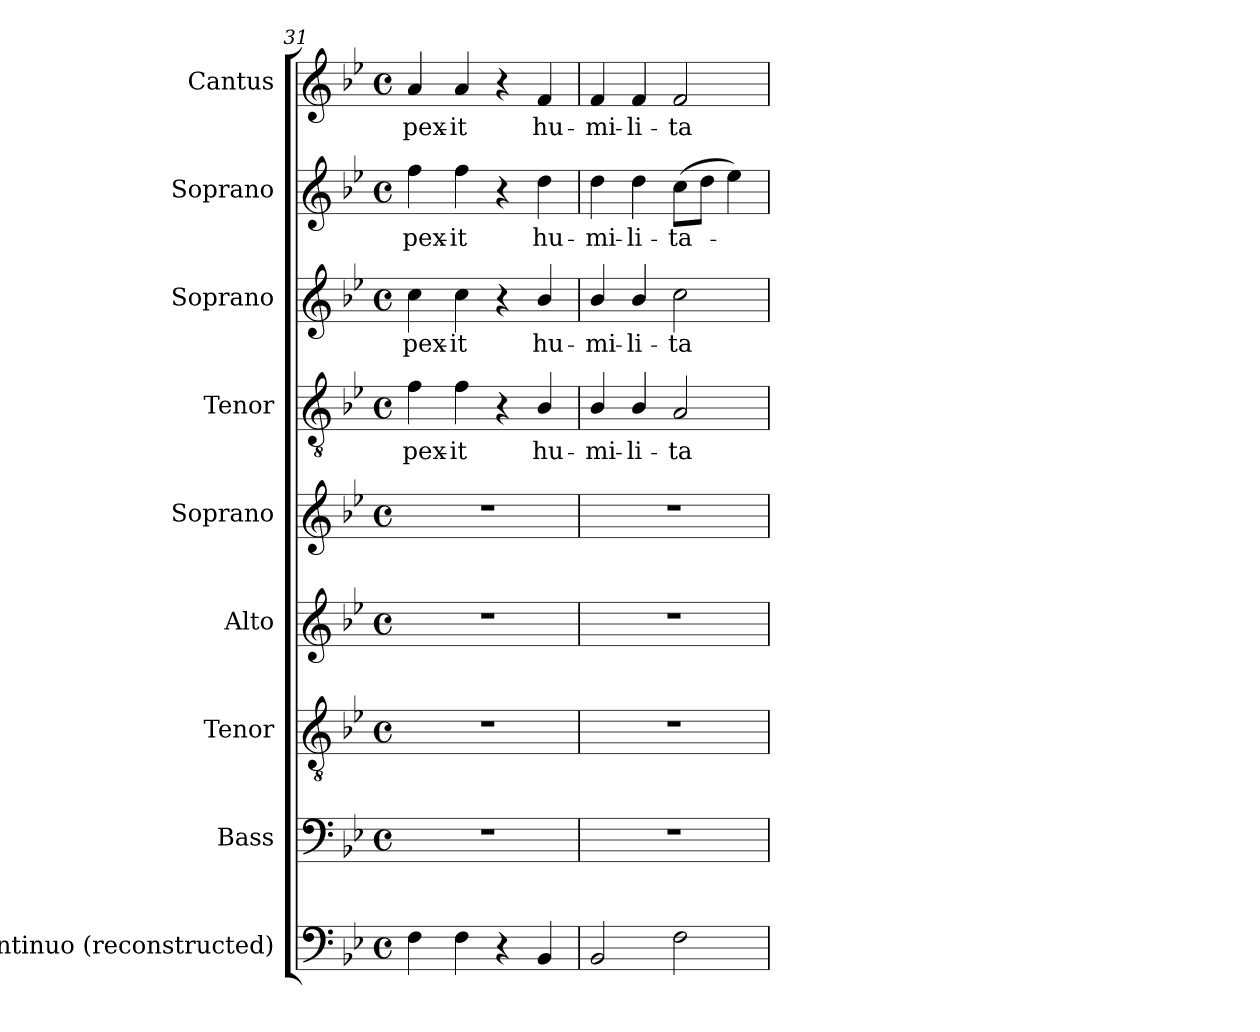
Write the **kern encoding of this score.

**kern	**kern	**kern	**kern	**kern	**kern	**text	**kern	**text	**kern	**text	**kern	**text
*part9	*part8	*part7	*part6	*part5	*part4	*part4	*part3	*part3	*part2	*part2	*part1	*part1
*staff9	*staff8	*staff7	*staff6	*staff5	*staff4	*staff4	*staff3	*staff3	*staff2	*staff2	*staff1	*staff1
*I"Continuo (reconstructed)	*I"Bass	*I"Tenor	*I"Alto	*I"Soprano	*I"Tenor	*	*I"Soprano	*	*I"Soprano	*	*I"Cantus	*
*I'Cont.	*I'B.	*I'T.	*I'A.	*I'S.	*I'T.	*	*I'S.	*	*I'S.	*	*I'S.	*
!!LO:PB:g=z
*clefF4	*clefF4	*clefGv2	*clefG2	*clefG2	*clefGv2	*	*clefG2	*	*clefG2	*	*clefG2	*
*	*	*ITrd7c12	*	*	*ITrd7c12	*	*	*	*	*	*	*
*k[b-e-]	*k[b-e-]	*k[b-e-]	*k[b-e-]	*k[b-e-]	*k[b-e-]	*	*k[b-e-]	*	*k[b-e-]	*	*k[b-e-]	*
*g:	*g:	*g:	*g:	*g:	*g:	*	*g:	*	*g:	*	*g:	*
*M4/4	*M4/4	*M4/4	*M4/4	*M4/4	*M4/4	*	*M4/4	*	*M4/4	*	*M4/4	*
*met(c)	*met(c)	*met(c)	*met(c)	*met(c)	*met(c)	*	*met(c)	*	*met(c)	*	*met(c)	*
=31	=31	=31	=31	=31	=31	=31	=31	=31	=31	=31	=31	=31
!	!	!	!	!	!	!LO:LY:b:color=#000000	!	!	!	!	!	!
!	!	!	!	!	!	!	!	!LO:LY:b:color=#000000	!	!	!	!
!	!	!	!	!	!	!	!	!	!	!LO:LY:b:color=#000000	!	!
!	!	!	!	!	!	!	!	!	!	!	!	!LO:LY:b:color=#000000
4Fi\	1r	1r	1r	1r	4Fi\	-pex-	4cci\	-pex-	4ffi\	-pex-	4ai/	-pex-
!	!	!	!	!	!	!LO:LY:b:color=#000000	!	!	!	!	!	!
!	!	!	!	!	!	!	!	!LO:LY:b:color=#000000	!	!	!	!
!	!	!	!	!	!	!	!	!	!	!LO:LY:b:color=#000000	!	!
!	!	!	!	!	!	!	!	!	!	!	!	!LO:LY:b:color=#000000
4Fi\	.	.	.	.	4Fi\	-it	4cci\	-it	4ffi\	-it	4ai/	-it
4r	.	.	.	.	4r	.	4r	.	4r	.	4r	.
!	!	!	!	!	!	!LO:LY:b:color=#000000	!	!	!	!	!	!
!	!	!	!	!	!	!	!	!LO:LY:b:color=#000000	!	!	!	!
!	!	!	!	!	!	!	!	!	!	!LO:LY:b:color=#000000	!	!
!	!	!	!	!	!	!	!	!	!	!	!	!LO:LY:b:color=#000000
4BB-i/	.	.	.	.	4BB-i/	hu-	4b-i/	hu-	4ddi\	hu-	4fi/	hu-
=32	=32	=32	=32	=32	=32	=32	=32	=32	=32	=32	=32	=32
!	!	!	!	!	!	!LO:LY:b:color=#000000	!	!	!	!	!	!
!	!	!	!	!	!	!	!	!LO:LY:b:color=#000000	!	!	!	!
!	!	!	!	!	!	!	!	!	!	!LO:LY:b:color=#000000	!	!
!	!	!	!	!	!	!	!	!	!	!	!	!LO:LY:b:color=#000000
2BB-i/	1r	1r	1r	1r	4BB-i/	-mi-	4b-i/	-mi-	4ddi\	-mi-	4fi/	-mi-
!	!	!	!	!	!	!LO:LY:b:color=#000000	!	!	!	!	!	!
!	!	!	!	!	!	!	!	!LO:LY:b:color=#000000	!	!	!	!
!	!	!	!	!	!	!	!	!	!	!LO:LY:b:color=#000000	!	!
!	!	!	!	!	!	!	!	!	!	!	!	!LO:LY:b:color=#000000
.	.	.	.	.	4BB-i/	-li-	4b-i/	-li-	4ddi\	-li-	4fi/	-li-
!	!	!	!	!	!	!LO:LY:b:color=#000000	!	!	!	!	!	!
!	!	!	!	!	!	!	!	!LO:LY:b:color=#000000	!	!	!	!
!	!	!	!	!	!	!	!	!	!	!LO:LY:b:color=#000000	!	!
!	!	!	!	!	!	!	!	!	!	!	!	!LO:LY:b:color=#000000
2Fi\	.	.	.	.	2AAi/	-ta-	2cci\	-ta-	(8cci\L	-ta-	2fi/	-ta-
.	.	.	.	.	.	.	.	.	8ddi\J	.	.	.
.	.	.	.	.	.	.	.	.	4ee-i\)	.	.	.
=	=	=	=	=	=	=	=	=	=	=	=	=
*-	*-	*-	*-	*-	*-	*-	*-	*-	*-	*-	*-	*-
